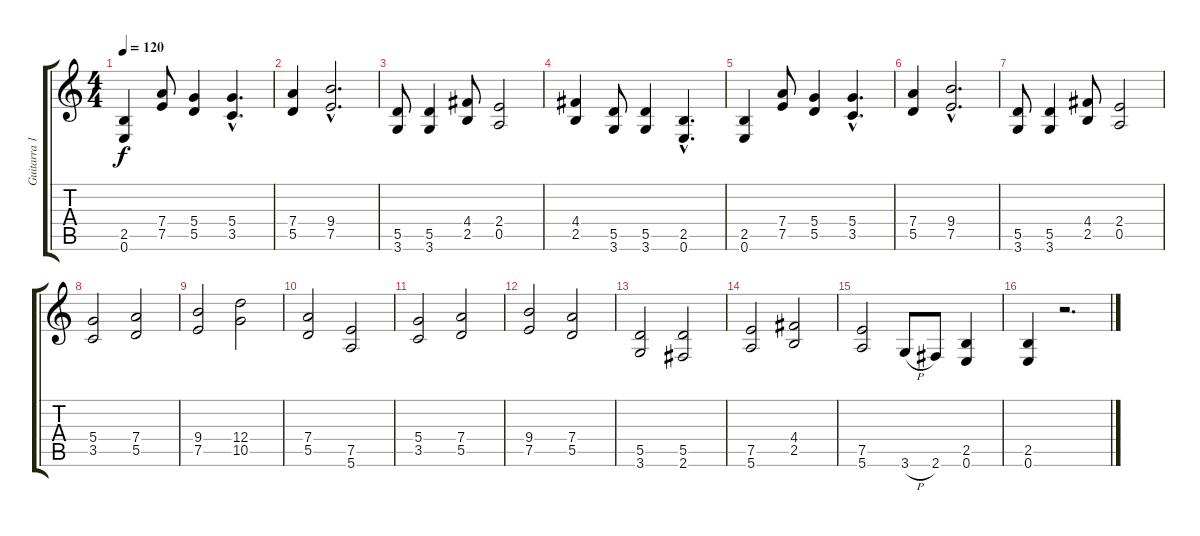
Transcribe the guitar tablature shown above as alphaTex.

\track ("Guitarra 1" "Guitarra 1") {instrument distortionguitar}
\staff {score tabs}
\tuning (E4 B3 G3 D3 A2 E2) {hide}
\ts (4 4)
\tempo 120
\clef g2
\ks c
(2.5 0.6).4{dy f} (7.4 7.5).8 (5.4 5.5).4 (5.4{hac} 3.5{hac}).4{d} |
(7.4 5.5).4 (9.4{hac} 7.5{hac}).2{d} |
(5.5 3.6).8 (5.5 3.6).4 (4.4 2.5).8 (2.4 0.5).2 |
(4.4 2.5).4 (5.5 3.6).8 (5.5 3.6).4 (2.5{hac} 0.6{hac}).4{d} |
(2.5 0.6).4 (7.4 7.5).8 (5.4 5.5).4 (5.4{hac} 3.5{hac}).4{d} |
(7.4 5.5).4 (9.4{hac} 7.5{hac}).2{d} |
(5.5 3.6).8 (5.5 3.6).4 (4.4 2.5).8 (2.4 0.5).2 |
(5.4 3.5).2 (7.4 5.5).2 |
(9.4 7.5).2 (12.4 10.5).2 |
(7.4 5.5).2 (7.5 5.6).2 |
(5.4 3.5).2 (7.4 5.5).2 |
(9.4 7.5).2 (7.4 5.5).2 |
(5.5 3.6).2 (5.5 2.6).2 |
(7.5 5.6).2 (4.4 2.5).2 |
(7.5 5.6).2 3.6{h}.8 2.6.8 (2.5 0.6).4 |
(2.5 0.6).4 r.2{d}
